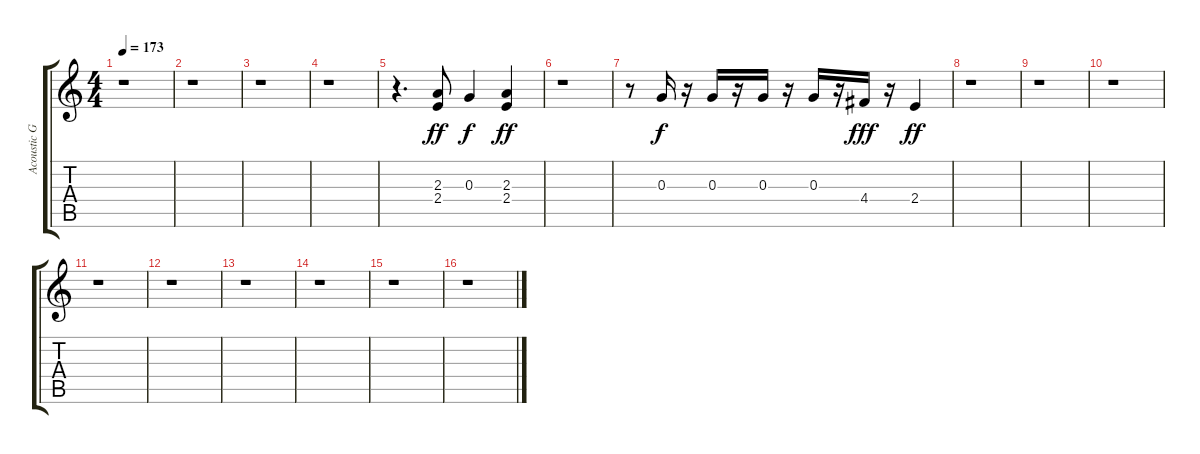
\track ("Acoustic Guitar 2" "Acoustic G") {instrument acousticguitarsteel}
\staff {score tabs}
\tuning (E4 B3 G3 D3 A2 E2) {hide}
\ts (4 4)
\tempo 173
\clef g2
\ks c
r.1{dy ff} |
r.1 |
r.1 |
r.1 |
r.4{d} (2.3 2.4).8 0.3.4{dy f} (2.3 2.4).4{dy ff} |
r.1 |
r.8 0.3.16{dy f} r.16 0.3.16 r.16 0.3.16 r.16 0.3.16 r.16 4.4.16{dy fff} r.16 2.4.4{dy ff} |
r.1 |
r.1 |
r.1 |
r.1 |
r.1 |
r.1 |
r.1 |
r.1 |
r.1
